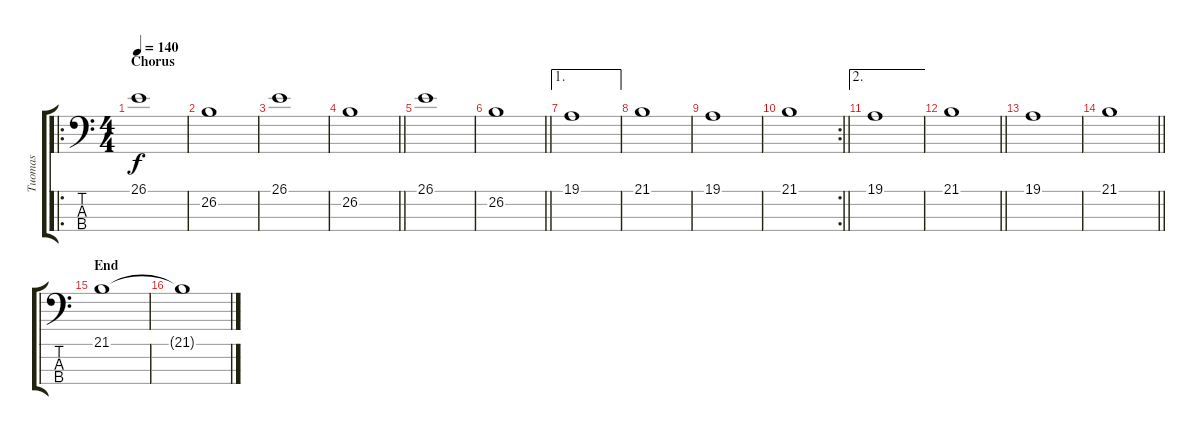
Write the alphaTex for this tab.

\track ("Tuomas" "Tuomas") {instrument violin}
\staff {score tabs}
\tuning (D2 A1 E1 A0) {hide}
\ro
\ts (4 4)
\section ("" "Chorus")
\tempo 140
\clef f4
\ks c
26.1.1{dy f volume 8} |
26.2.1 |
26.1.1 |
\barLineRight lightlight
26.2.1 |
26.1.1 |
\barLineRight lightlight
26.2.1 |
\ae 1
\section ("" "")
19.1.1{volume 12} |
21.1.1 |
19.1.1 |
\rc 2
\barLineRight lightlight
21.1.1 |
\ae 2
\section ("" "")
19.1.1 |
\barLineRight lightlight
21.1.1 |
19.1.1 |
\barLineRight lightlight
21.1.1 |
\section ("" "End")
21.1.1 |
21.1{t}.1
